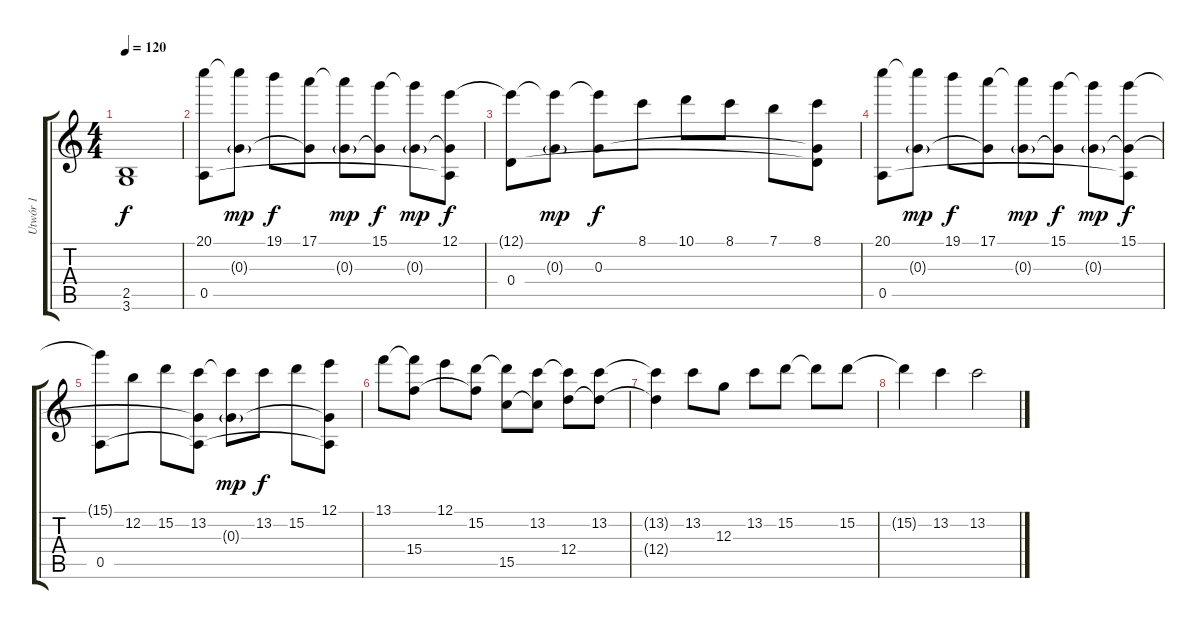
\track ("Utwór 1" "Utwór 1") {instrument acousticguitarsteel}
\staff {score tabs}
\tuning (E4 B3 G3 D3 A2 E2) {hide}
\ts (4 4)
\tempo 120
\clef g2
\ks c
(2.5 3.6).1{dy f} |
(20.1 0.5).8 (20.1{t} 0.3{g}).8{dy mp} 19.1.8{dy f} (17.1 0.3{t}).8 (17.1{t} 0.3{g}).8{dy mp} (15.1 0.3{t}).8{dy f} (15.1{t} 0.3{g}).8{dy mp} (12.1 0.3{t} 0.5{t}).8{dy f} |
(12.1{t} 0.4).8 (12.1{t} 0.3{g}).8{dy mp} (12.1{t} 0.3).8{dy f} 8.1.8 10.1.8 8.1.8 7.1.8 (8.1 0.3{t} 0.4{t}).8 |
(20.1 0.5).8 (20.1{t} 0.3{g}).8{dy mp} 19.1.8{dy f} (17.1 0.3{t}).8 (17.1{t} 0.3{g}).8{dy mp} (15.1 0.3{t}).8{dy f} (15.1{t} 0.3{g}).8{dy mp} (15.1 0.3{t} 0.5{t}).8{dy f} |
(15.1{t} 0.5).8 12.2.8 15.2.8 (13.2 0.3{t} 0.5{t}).8 (13.2{t} 0.3{g}).8{dy mp} 13.2.8{dy f} 15.2.8 (12.1 0.3{t} 0.5{t}).8 |
13.1.8 (13.1{t} 15.4).8 12.1.8 (15.2 15.4{t}).8 (15.2{t} 15.5).8 (13.2 15.5{t}).8 (13.2{t} 12.4).8 (13.2 12.4{t}).8 |
(13.2{t} 12.4{t}).4 13.2.8 12.3.8 13.2.8 15.2.8 15.2{t}.8 15.2.8 |
15.2{t}.4 13.2.4 13.2.2
